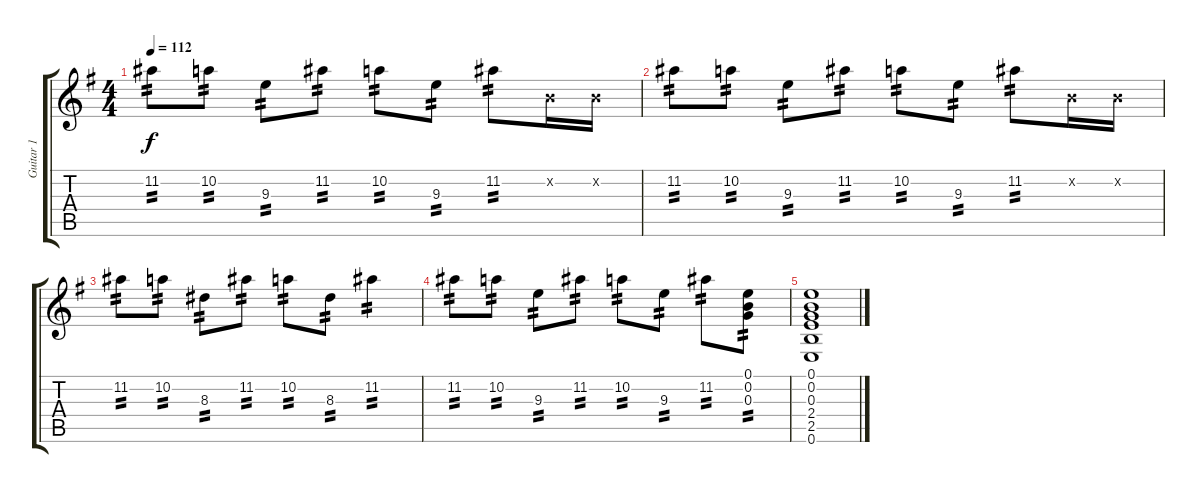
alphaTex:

\track ("Guitar 1" "Guitar 1") {instrument acousticguitarsteel}
\staff {score tabs}
\tuning (E4 B3 G3 D3 A2 E2) {hide}
\ts (4 4)
\tempo 112
\clef g2
\ks g
11.2.8{tp 2 dy f} 10.2.8{tp 2} 9.3.8{tp 2} 11.2.8{tp 2} 10.2.8{tp 2} 9.3.8{tp 2} 11.2.8{tp 2} 0.2{x}.16 0.2{x}.16 |
11.2.8{tp 2} 10.2.8{tp 2} 9.3.8{tp 2} 11.2.8{tp 2} 10.2.8{tp 2} 9.3.8{tp 2} 11.2.8{tp 2} 0.2{x}.16 0.2{x}.16 |
11.2.8{tp 2} 10.2.8{tp 2} 8.3.8{tp 2} 11.2.8{tp 2} 10.2.8{tp 2} 8.3.8{tp 2} 11.2.4{tp 2} |
11.2.8{tp 2} 10.2.8{tp 2} 9.3.8{tp 2} 11.2.8{tp 2} 10.2.8{tp 2} 9.3.8{tp 2} 11.2.8{tp 2} (0.1 0.2 0.3).8{tp 2} |
(0.1 0.2 0.3 2.4 2.5 0.6).1
